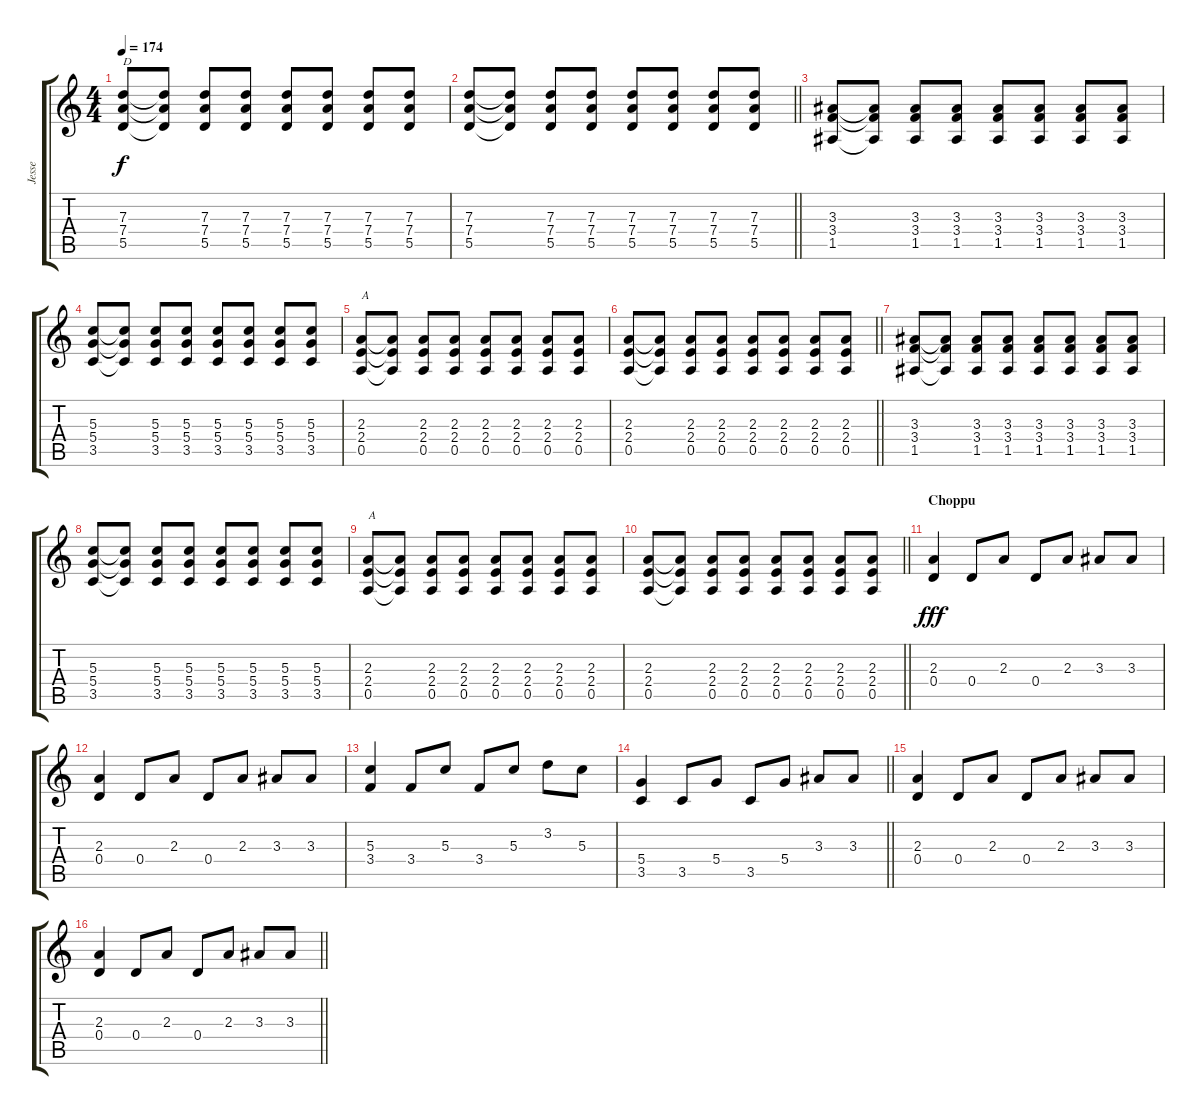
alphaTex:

\track ("Jesse" "Jesse") {instrument distortionguitar}
\staff {score tabs}
\tuning (E4 B3 G3 D3 A2 D2) {hide}
\ts (4 4)
\tempo 174
\clef g2
\ks c
(7.3 7.4 5.5).8{txt "D" dy f} (7.3{t} 7.4{t} 5.5{t}).8 (7.3 7.4 5.5).8 (7.3 7.4 5.5).8 (7.3 7.4 5.5).8 (7.3 7.4 5.5).8 (7.3 7.4 5.5).8 (7.3 7.4 5.5).8 |
\barLineRight lightlight
(7.3 7.4 5.5).8 (7.3{t} 7.4{t} 5.5{t}).8 (7.3 7.4 5.5).8 (7.3 7.4 5.5).8 (7.3 7.4 5.5).8 (7.3 7.4 5.5).8 (7.3 7.4 5.5).8 (7.3 7.4 5.5).8 |
(3.3 3.4 1.5).8 (3.3{t} 3.4{t} 1.5{t}).8 (3.3 3.4 1.5).8 (3.3 3.4 1.5).8 (3.3 3.4 1.5).8 (3.3 3.4 1.5).8 (3.3 3.4 1.5).8 (3.3 3.4 1.5).8 |
(5.3 5.4 3.5).8 (5.3{t} 5.4{t} 3.5{t}).8 (5.3 5.4 3.5).8 (5.3 5.4 3.5).8 (5.3 5.4 3.5).8 (5.3 5.4 3.5).8 (5.3 5.4 3.5).8 (5.3 5.4 3.5).8 |
(2.3 2.4 0.5).8{txt "A"} (2.3{t} 2.4{t} 0.5{t}).8 (2.3 2.4 0.5).8 (2.3 2.4 0.5).8 (2.3 2.4 0.5).8 (2.3 2.4 0.5).8 (2.3 2.4 0.5).8 (2.3 2.4 0.5).8 |
\barLineRight lightlight
(2.3 2.4 0.5).8 (2.3{t} 2.4{t} 0.5{t}).8 (2.3 2.4 0.5).8 (2.3 2.4 0.5).8 (2.3 2.4 0.5).8 (2.3 2.4 0.5).8 (2.3 2.4 0.5).8 (2.3 2.4 0.5).8 |
\section ("" "")
(3.3 3.4 1.5).8 (3.3{t} 3.4{t} 1.5{t}).8 (3.3 3.4 1.5).8 (3.3 3.4 1.5).8 (3.3 3.4 1.5).8 (3.3 3.4 1.5).8 (3.3 3.4 1.5).8 (3.3 3.4 1.5).8 |
(5.3 5.4 3.5).8 (5.3{t} 5.4{t} 3.5{t}).8 (5.3 5.4 3.5).8 (5.3 5.4 3.5).8 (5.3 5.4 3.5).8 (5.3 5.4 3.5).8 (5.3 5.4 3.5).8 (5.3 5.4 3.5).8 |
(2.3 2.4 0.5).8{txt "A"} (2.3{t} 2.4{t} 0.5{t}).8 (2.3 2.4 0.5).8 (2.3 2.4 0.5).8 (2.3 2.4 0.5).8 (2.3 2.4 0.5).8 (2.3 2.4 0.5).8 (2.3 2.4 0.5).8 |
\barLineRight lightlight
(2.3 2.4 0.5).8 (2.3{t} 2.4{t} 0.5{t}).8 (2.3 2.4 0.5).8 (2.3 2.4 0.5).8 (2.3 2.4 0.5).8 (2.3 2.4 0.5).8 (2.3 2.4 0.5).8 (2.3 2.4 0.5).8 |
\section ("" "Choppu")
(2.3 0.4).4{dy fff} 0.4.8 2.3.8 0.4.8 2.3.8 3.3.8 3.3.8 |
(2.3 0.4).4 0.4.8 2.3.8 0.4.8 2.3.8 3.3.8 3.3.8 |
(5.3 3.4).4 3.4.8 5.3.8 3.4.8 5.3.8 3.2.8 5.3.8 |
\barLineRight lightlight
(5.4 3.5).4 3.5.8 5.4.8 3.5.8 5.4.8 3.3.8 3.3.8 |
(2.3 0.4).4 0.4.8 2.3.8 0.4.8 2.3.8 3.3.8 3.3.8 |
\barLineRight lightlight
(2.3 0.4).4 0.4.8 2.3.8 0.4.8 2.3.8 3.3.8 3.3.8
